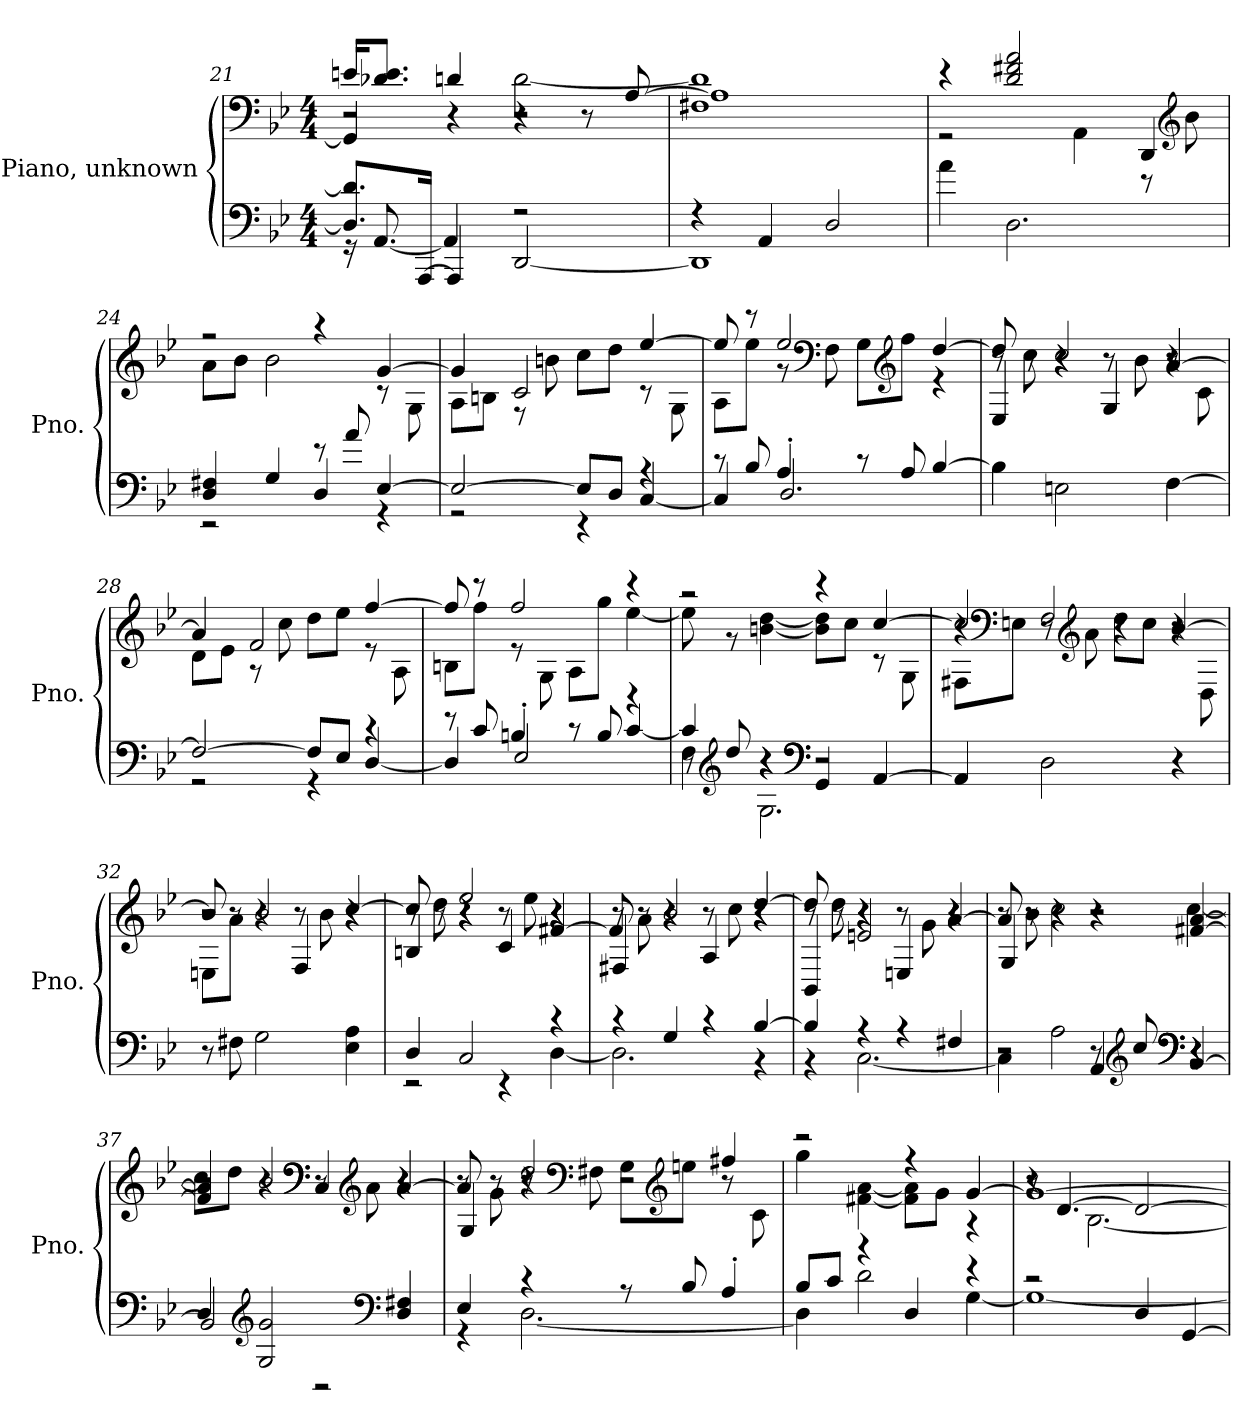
**kern	**kern
*part1	*part1
*staff2	*staff1
*I"Piano, unknown	*
*I'Pno.	*
*clefF4	*clefF4
*k[b-e-]	*k[b-e-]
*M4/4	*M4/4
=21	=21
*^	*^
*	*	*	*^
8.D/] 8.d/]L	16r	16en/KL	2r	4GG/]
.	[8.AA/	8.d-X/ 8.e/J	.	.
[16AAA/Jk	.	.	.	.
4AAA/]	4AA/]	4dn/	.	4r
2r	[2DD/	2r	[2d\	4r
.	.	.	.	8r
.	.	.	.	[8A/
=22	=22	=22	=22	=22
4r	1DD]	1F#X	1d]	1A]
4AA/	.	.	.	.
2D/	.	.	.	.
*v	*v	*	*	*
*	*	*v	*v
!!LO:LB:g=z
=23	=23	=23
4a\	4r	2r
2.D\	2d/ 2f#X/ 2a/	.
.	.	4AA\
.	4DD/	8r
*	*clefG2	*
.	.	8b-\
=24	=24	=24
*^	*	*
4D/ 4F#X/	2r	2r	8a\L
.	.	.	8b-\J
4G/	.	.	2b-\
8r	4D/	4r	.
8a/	.	.	.
[4E-/	4r	[4g/	8r
.	.	.	8G\
=25	=25	=25	=25
2E-/_	2r	4g/]	8A\L
.	.	.	8Bn\J
.	.	2c/	8r
.	.	.	8bn\
8E-/L]	4r	.	8cc\L
8D/J	.	.	8dd\J
4r	[4C/	[4ee-/	8r
.	.	.	8G\
=26	=26	=26	=26
8r	4C/]	8ee-/]	8A\L
8B-/	.	8r	8ee-\J
4A'/	2.D/	2ee-/	8r
*	*	*clefF4	*
.	.	.	8F\
8r	.	.	8G\L
*	*	*clefG2	*
8A/	.	.	8ff\J
[4B-/	.	[4dd/	4r
*v	*v	*	*
!!LO:LB:g=z
=27	=27	=27
*	*	*^
4B-\]	8dd/]	8r	4E-/
.	8r	8cc\	.
2En\	2cc/	4r	4r
.	.	8r	4G/
.	.	8b-\	.
[4F\	[4a/	8r	4r
.	.	8c\	.
*	*	*v	*v
=28	=28	=28
*^	*	*
2F/_	2r	4a/]	8d\L
.	.	.	8e-\J
.	.	2f/	8r
.	.	.	8cc\
8F/L]	4r	.	8dd\L
8E-/J	.	.	8ee-\J
4r	[4D/	[4ff/	8r
.	.	.	8A\
=29	=29	=29	=29
8r	4D/]	8ff/]	8Bn\L
8c/	.	8r	8ff\J
4Bn'/	2E-/	2ff/	8r
.	.	.	8G\
8r	.	.	8A\L
8B/	.	.	8gg\J
4r	[4c/	4r	[4ee-\
=30	=30	=30	=30
*	*^	*	*
8r	4F\	4c/]	2r	8ee-\]
*clefG2	*	*	*	*
8dd/	.	.	.	8r
4r	2.G\	4r	.	[4bn\ [4dd\
*clefF4	*	*	*	*
4GG/	.	2r	4r	8b\] 8dd\]L
.	.	.	.	8cc\J
[4AA/	.	.	[4cc/	8r
.	.	.	.	8G\
*v	*v	*v	*	*
!!LO:PB:g=z
=31	=31	=31
*	*	*^
4AA/]	2cc/]	8F#X\L	4r
*	*clefF4	*	*
.	.	8En\J	.
2D\	.	8r	2F#/
*	*clefG2	*	*
.	.	8a\	.
.	4r	8dd\L	.
.	.	8cc\J	.
4r	[4b-/	8r	4r
.	.	8D\	.
=32	=32	=32	=32
8r	8b-/]	8En\L	2r
8F#X\	8r	8a\J	.
2G\	2b-/	4r	.
.	.	8r	4F/
.	.	8b-\	.
4E-\ 4A\	[4cc/	4r	4r
=33	=33	=33	=33
*^	*	*	*
4D/	2r	8cc/]	8r	4Bn/
.	.	8r	8dd\	.
2C/	.	2ee-/	4r	4r
.	4r	.	8r	4c/
.	.	.	8ee-\	.
4r	[4D\	4r	4r	[4f#X/
=34	=34	=34	=34	=34
4r	2.D\]	4F#X/	8r	8f#/]
.	.	.	8a\	8r
4G/	.	2b-/	4r	4r
4r	.	.	8r	4A/
.	.	.	8cc\	.
[4B-/	4r	[4dd/	4r	4r
!!LO:LB:g=z	!!	!!
=35	=35	=35	=35	=35
4B-/]	4r	8dd/]	8r	4BB-/
.	.	8r	8dd\	.
4r	[2.C\	2en/	4r	4r
4r	.	.	8r	4En/
.	.	.	8g\	.
4F#X/	.	[4a/	4r	4r
=36	=36	=36	=36	=36
*	*^	*	*	*
2r	4C\]	2r	8a/]	8r	4G/
.	.	.	8r	8b-\	.
.	2A\	.	4r	2cc\	4r
8r	.	4AA/	4r	.	2r
*clefG2	*	*	*	*	*
8cc/	.	.	.	.	.
*clefF4	*	*	*	*	*
4r	4r	[4BB-/	[4f#X/ [4a/	[4cc\	.
*	*v	*v	*	*	*
=37	=37	=37	=37	=37
4D/	2BB-/]	4f#/] 4a/]	8cc\L]	2r
.	.	.	8dd\J	.
*clefG2	*	*	*	*
2G/ 2g/	.	2b-/	4r	.
*	*	*clefF4	*	*
.	2r	.	8r	4C/
*	*	*clefG2	*	*
.	.	.	8a\	.
*clefF4	*	*	*	*
4D/ 4F#X/	.	[4a/	4r	4r
!!LO:LB:g=z	!!	!!
=38	=38	=38	=38	=38
4E-/	4r	8a/]	8r	4G/
.	.	8r	8g\	.
4r	[2.D\	2dd/	8r	4r
*	*	*clefF4	*	*
.	.	.	8F#X\	.
8r	.	.	8G\L	2r
*	*	*clefG2	*	*
8B-/	.	.	8een\J	.
4A'/	.	4ff#X/	8r	.
.	.	.	8c\	.
*	*	*	*v	*v
=39	=39	=39	=39
8B-/L	4D\]	2r	4gg\
8c/J	.	.	.
4r	2d\	.	[4f#X\ [4a\
4D/	.	4r	8f#\] 8a\]L
.	.	.	8g\J
4r	[4G\	[4g/	4r
=40	=40	=40	=40
*	*	*	*^
2r	1G_	1g_	4r	8r
.	.	.	.	[4.d/
.	.	.	[2.B-\	.
4D/	.	.	.	2d/_
[4GG/	.	.	.	.
*v	*v	*	*	*
*	*v	*v	*v
=	=
*-	*-
